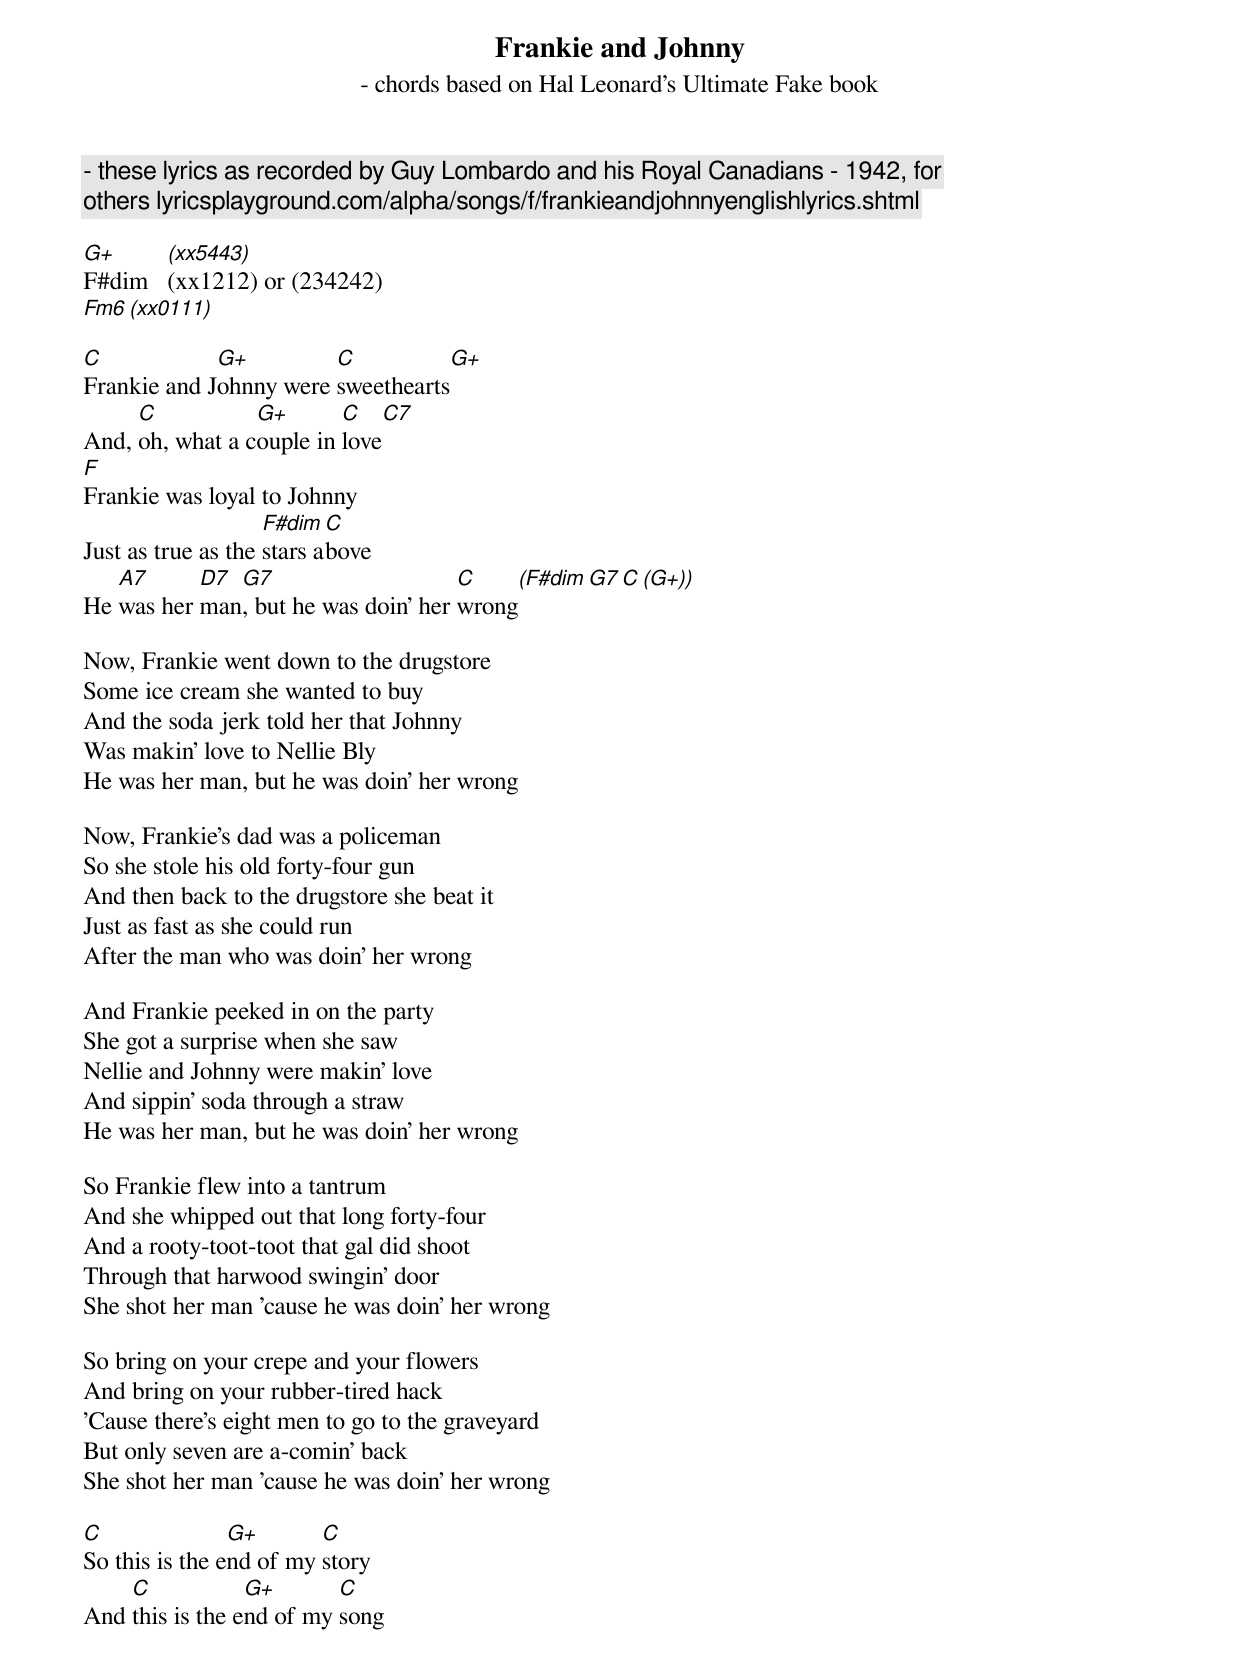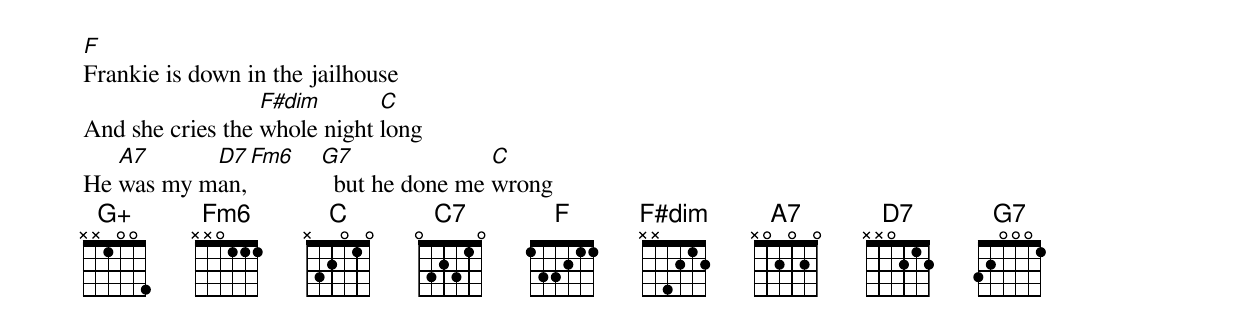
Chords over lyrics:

Frankie and Johnny
 - chords based on Hal Leonard's Ultimate Fake book
 - these lyrics as recorded by Guy Lombardo and his Royal Canadians - 1942, for
   others lyricsplayground.com/alpha/songs/f/frankieandjohnnyenglishlyrics.shtml

G+      (xx5443)
F#dim   (xx1212) or (234242)
Fm6     (xx0111)

C            G+         C          G+
Frankie and Johnny were sweethearts
     C           G+       C   C7
And, oh, what a couple in love
F
Frankie was loyal to Johnny
                    F#dim  C
Just as true as the stars above
   A7      D7 G7                     C     (F#dim  G7  C  (G+))
He was her man, but he was doin' her wrong

Now, Frankie went down to the drugstore
Some ice cream she wanted to buy
And the soda jerk told her that Johnny
Was makin' love to Nellie Bly
He was her man, but he was doin' her wrong

Now, Frankie's dad was a policeman
So she stole his old forty-four gun
And then back to the drugstore she beat it
Just as fast as she could run
After the man who was doin' her wrong

And Frankie peeked in on the party
She got a surprise when she saw
Nellie and Johnny were makin' love
And sippin' soda through a straw
He was her man, but he was doin' her wrong

So Frankie flew into a tantrum
And she whipped out that long forty-four
And a rooty-toot-toot that gal did shoot
Through that harwood swingin' door
She shot her man 'cause he was doin' her wrong

So bring on your crepe and your flowers
And bring on your rubber-tired hack
'Cause there's eight men to go to the graveyard
But only seven are a-comin' back
She shot her man 'cause he was doin' her wrong

C               G+       C
So this is the end of my story
    C            G+       C
And this is the end of my song
F
Frankie is down in the jailhouse
                  F#dim       C
And she cries the whole night long
   A7      D7 Fm6 G7               C
He was my man,      but he done me wrong
